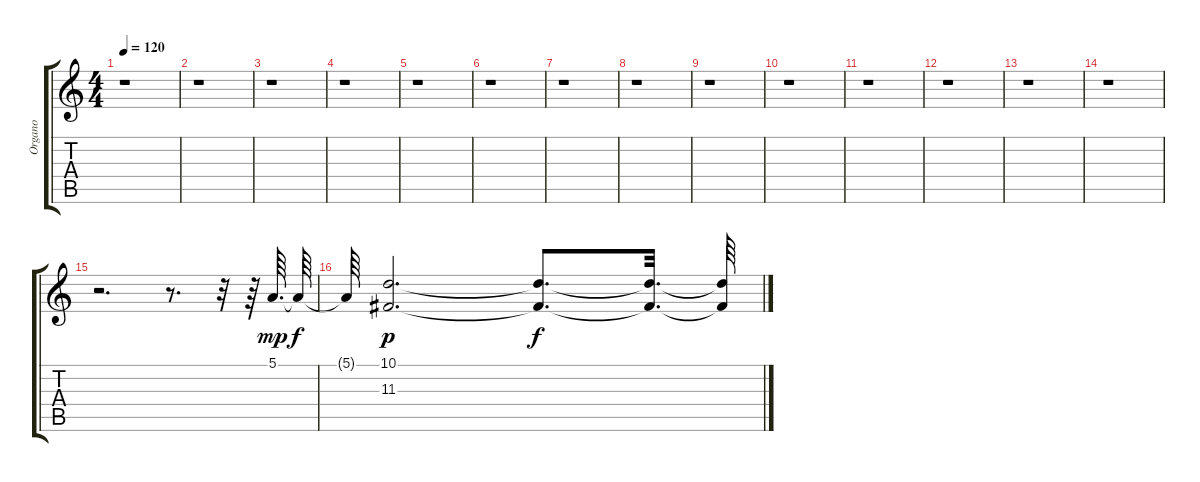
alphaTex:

\track ("Organo" "Organo") {instrument rockorgan}
\staff {score tabs}
\tuning (E4 B3 G3 D3 A2 E2) {hide}
\ts (4 4)
\tempo 120
\clef g2
\ks c
r.1{dy f} |
r.1 |
r.1 |
r.1 |
r.1 |
r.1 |
r.1 |
r.1 |
r.1 |
r.1 |
r.1 |
r.1 |
r.1 |
r.1 |
r.2{d} r.8{d} r.32 r.64 5.1.64{d dy mp} 5.1{t}.64{dy f} |
5.1{t}.64 (10.1 11.3).2{d dy p} (10.1{t} 11.3{t}).8{d dy f} (10.1{t} 11.3{t}).32{d} (10.1{t} 11.3{t}).64
